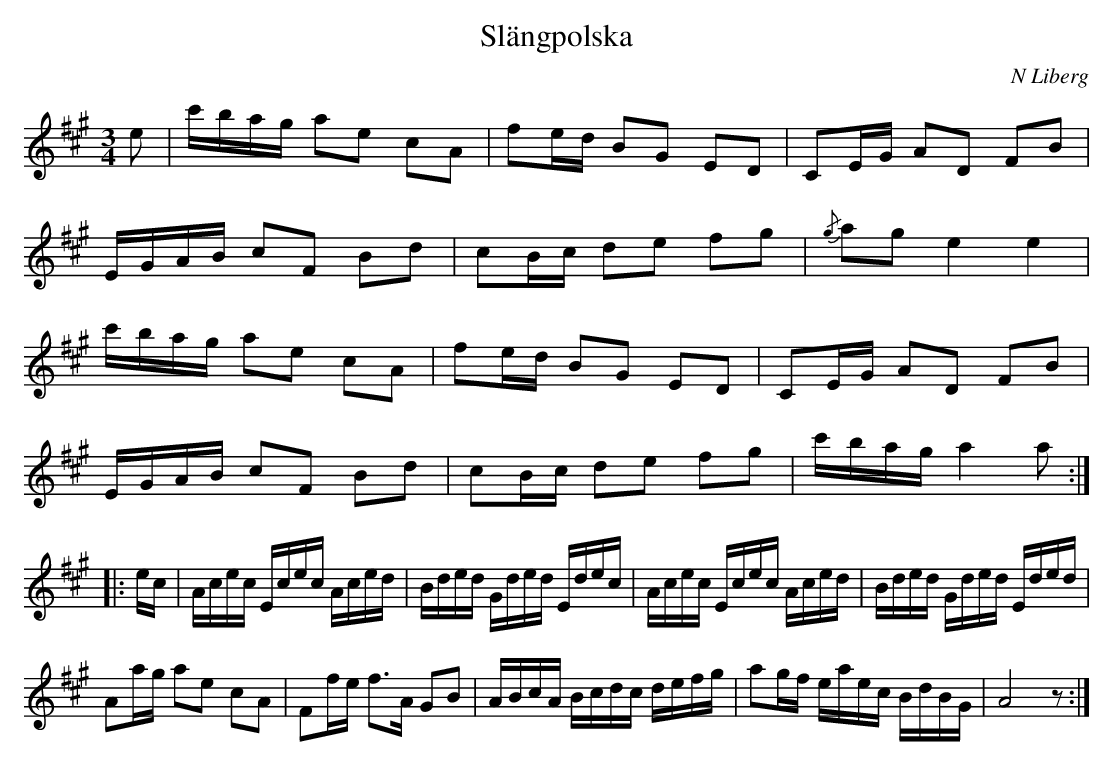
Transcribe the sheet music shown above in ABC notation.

X:1
T: Slängpolska
C: N Liberg
M: 3/4
L: 1/16
K: A
e2 | c'bag a2e2 c2A2| f2ed B2G2 E2D2 | C2EG A2D2 F2B2 |
     EGAB c2F2 B2d2 | c2Bc d2e2 f2g2 | {/g}a2g2 e4 e4 |
     c'bag a2e2 c2A2| f2ed B2G2 E2D2 | C2EG A2D2 F2B2 |
     EGAB c2F2 B2d2 | c2Bc d2e2 f2g2 | c'bag a4 a2 ::
ec | Acec Ecec Aced | Bded Gded Edec | Acec Ecec Aced | Bded Gded Eded |
     A2ag a2e2 c2A2 | F2fe f3A G2B2 | ABcA Bcdc defg | a2gf eaec BdBG | A8 z2 :|
